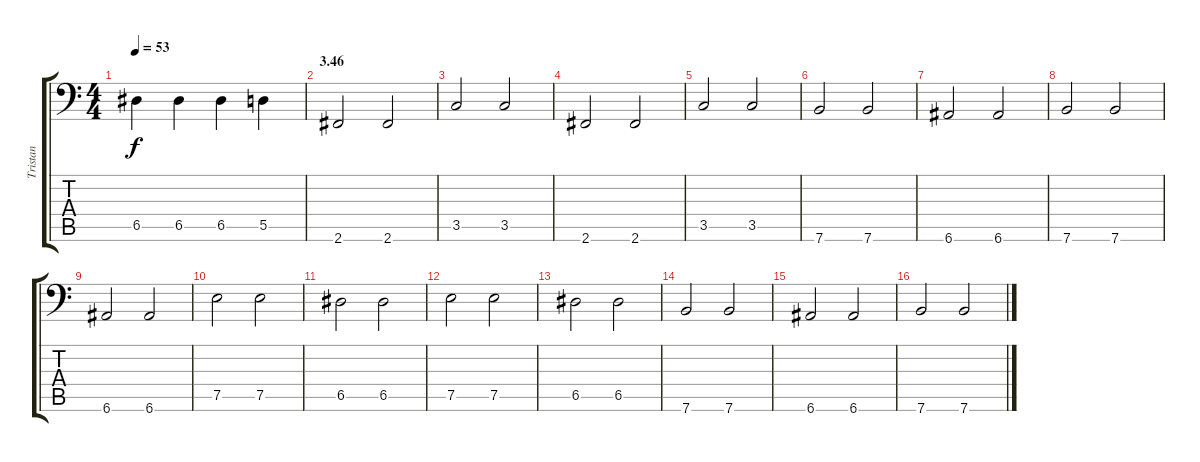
\track ("Tristan" "Tristan") {instrument electricbassfinger}
\staff {score tabs}
\tuning (E3 B2 G2 D2 A1 E1) {hide}
\ts (4 4)
\tempo 53
\clef f4
\ks c
6.5.4{dy f} 6.5.4 6.5.4 5.5.4 |
\section ("" "3.46")
2.6.2 2.6.2 |
3.5.2 3.5.2 |
2.6.2 2.6.2 |
3.5.2 3.5.2 |
7.6.2 7.6.2 |
6.6.2 6.6.2 |
7.6.2 7.6.2 |
6.6.2 6.6.2 |
7.5.2 7.5.2 |
6.5.2 6.5.2 |
7.5.2 7.5.2 |
6.5.2 6.5.2 |
7.6.2 7.6.2 |
6.6.2 6.6.2 |
7.6.2 7.6.2
